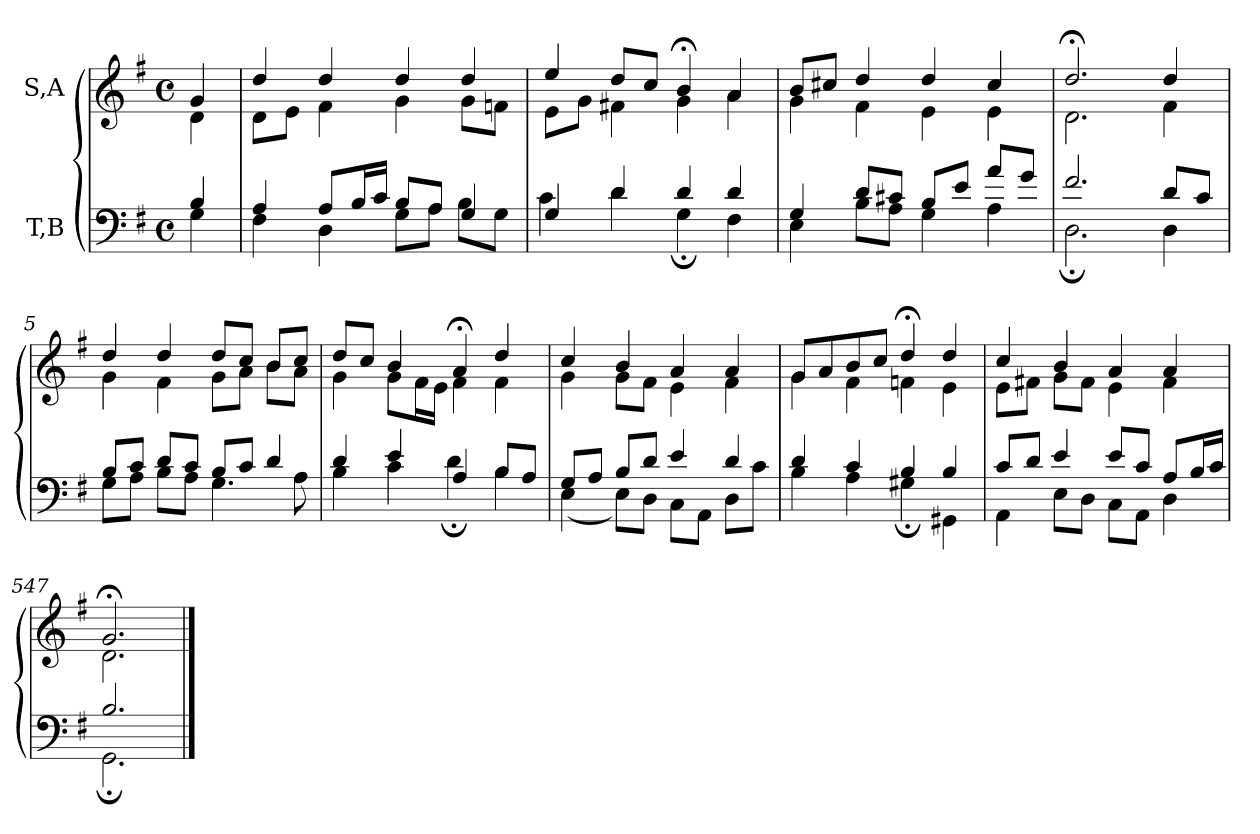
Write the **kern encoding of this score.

**kern	**kern
*part2	*part1
*staff2	*staff1
*I"T,B	*I"S,A
*clefF4	*clefG2
*k[f#]	*k[f#]
*M4/4	*M4/4
*met(c)	*met(c)
=	=
*^	*^
4B	4G	4g	4d
=1	=1	=1	=1
4A	4F#	4dd	8dL
.	.	.	8eJ
8AL	4D	4dd	4f#
16BL	.	.	.
16cJJ	.	.	.
8BL	8GL	4dd	4g
8AJ	8AJ	.	.
4G	8BL	4dd	8gL
.	8GJ	.	8fnJ
=2	=2	=2	=2
4G	4c	4ee	8eL
.	.	.	8gJ
4d	4d	8ddL	4f#X
.	.	8ccJ	.
4d	4G;	4b;<	4g
4d	4F#	4a	4a
=3	=3	=3	=3
4G	4E	8bL	4g
.	.	8cc#XJ	.
8dL	8BL	4dd	4f#
8c#XJ	8AJ	.	.
8BL	4G	4dd	4e
8eJ	.	.	.
8aL	4A	4cc#	4e
8gJ	.	.	.
=4	=4	=4	=4
2.f#	2.D;	2.dd;<	2.d
8dL	4D	4dd	4f#
8cJ	.	.	.
=5	=5	=5	=5
8BL	8GL	4dd	4g
8cJ	8AJ	.	.
8dL	8BL	4dd	4f#
8cJ	8AJ	.	.
8BL	4.G	8ddL	8gL
8cJ	.	8ccJ	8aJ
4d	.	8bL	8bL
.	8A	8ccJ	8aJ
=6	=6	=6	=6
4d	4B	8ddL	4g
.	.	8ccJ	.
4e	4c	4b	8gL
.	.	.	16f#L
.	.	.	16eJJ
4A	4d;	4a;<	4f#
8BL	4B	4dd	4f#
8AJ	.	.	.
=7	=7	=7	=7
8GL	(<4E	4cc	4g
8AJ	.	.	.
8BL	8EL)	4b	8gL
8dJ	8DJ	.	8f#J
4e	8CL	4a	4e
.	8AAJ	.	.
4d	8DL	4a	4f#
.	8cJ	.	.
=8	=8	=8	=8
4d	4B	8gL	4g
.	.	8a	.
4c	4A	8b	4f#
.	.	8ccJ	.
4B	4G#X;	4dd;<	4fn
4B	4GG#X	4dd	4e
=9	=9	=9	=9
8cL	4AA	4cc	8eL
8dJ	.	.	8f#XJ
4e	8EL	4b	8gL
.	8DJ	.	8f#J
8eL	8CL	4a	4e
8cJ	8AAJ	.	.
8AL	4D	4a	4f#
16BL	.	.	.
16cJJ	.	.	.
=547	=547	=547	=547
2.B	2.GG;	2.g;<	2.d
*v	*v	*	*
*	*v	*v
==	==
*-	*-
